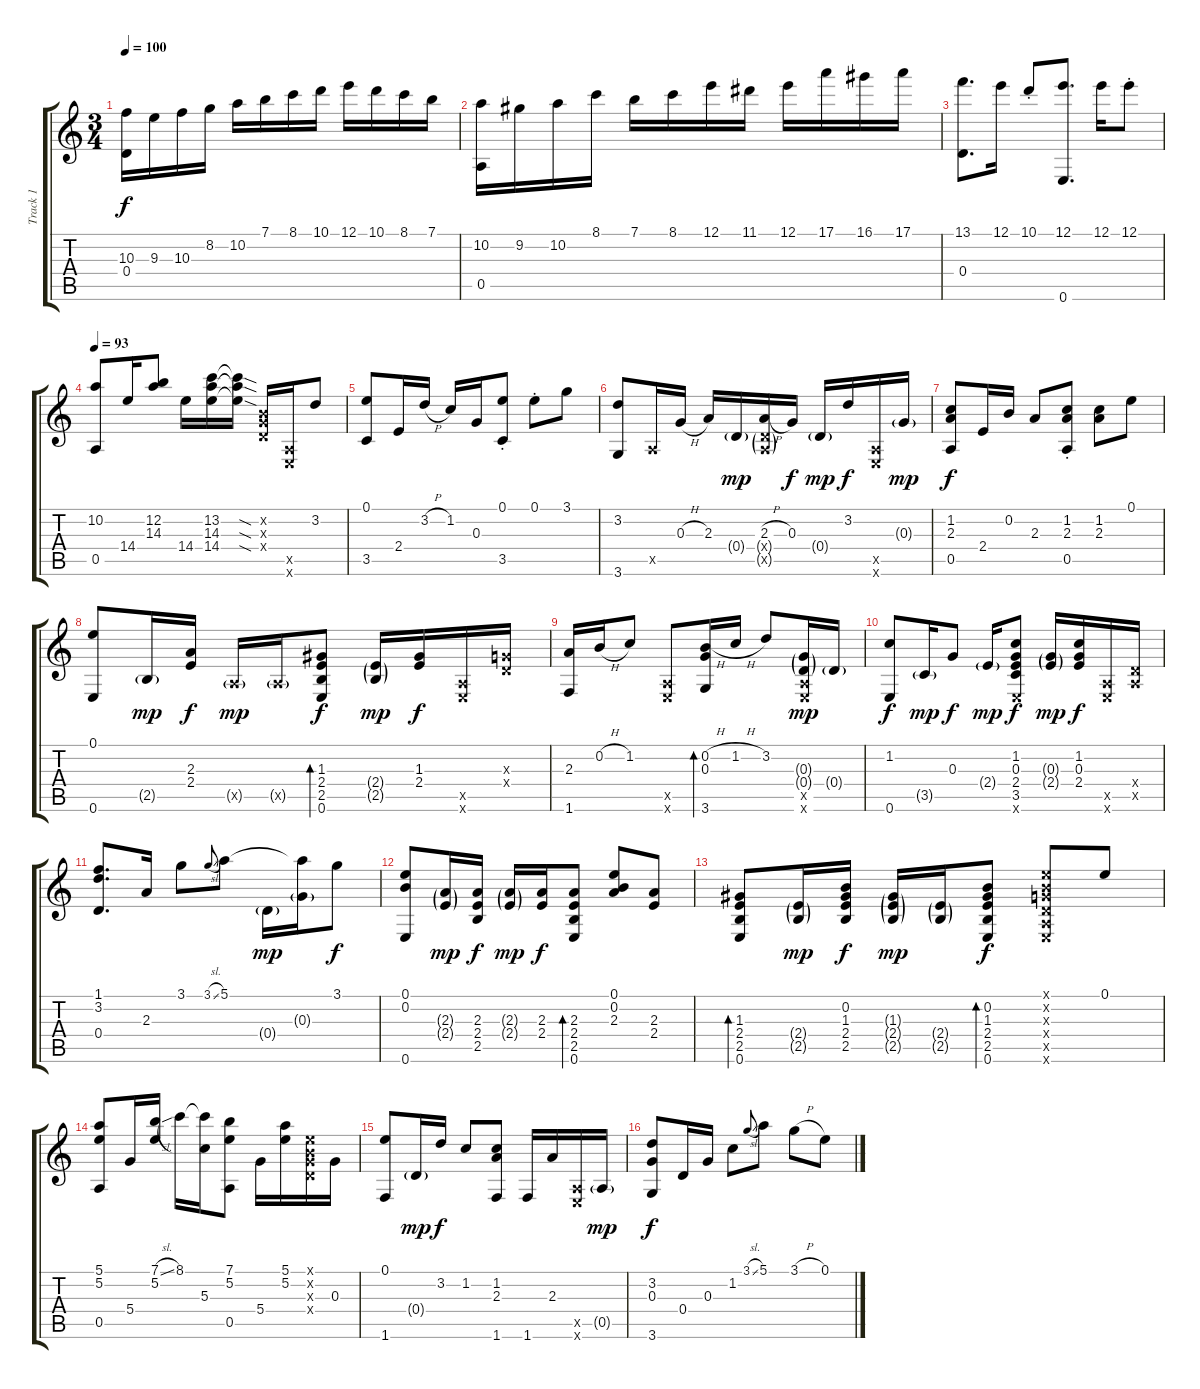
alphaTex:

\track ("Track 1" "Track 1") {instrument acousticguitarsteel}
\staff {score tabs}
\tuning (E4 B3 G3 D3 A2 E2) {hide}
\ts (3 4)
\tempo 100
\clef g2
\ks c
(10.3 0.4).16{dy f} 9.3.16 10.3.16 8.2.16 10.2.16 7.1.16 8.1.16 10.1.16 12.1.16 10.1.16 8.1.16 7.1.16 |
(10.2 0.5).16 9.2.16 10.2.16 8.1.16 7.1.16 8.1.16 12.1.16 11.1.16 12.1.16 17.1.16 16.1.16 17.1.16 |
(13.1 0.4).8{d} 12.1.16 10.1{st}.8 (12.1 0.6).8{d} 12.1.16 12.1{st}.8 |
\tempo 93
(10.2 0.5).8 14.4.16 (12.2 14.3).8 14.4.16 (13.2 14.3 14.4).16 (13.2{sod t} 14.3{sod t} 14.4{sod t}).16 (0.2{x} 0.3{x} 0.4{x}).16 (0.5{x} 0.6{x}).16 3.2.8 |
(0.1 3.5).8 2.4.16 3.2{h}.16 1.2.16 0.3.16 (0.1{st} 3.5).8 0.1{st}.8 3.1.8 |
(3.2 3.6).8 0.5{x}.16 0.3{h}.16 2.3.16 0.4{g}.16{dy mp} (2.3{h} 0.4{g x} 0.5{g x}).16 0.3.16{dy f} 0.4{g}.16{dy mp} 3.2.16{dy f} (0.5{x} 0.6{x}).16 0.3{g}.16{dy mp} |
(1.2 2.3 0.5).8{dy f} 2.4.16 0.2.16 2.3.8 (1.2{st} 2.3{st} 0.5).8 (1.2 2.3).8 0.1.8 |
(0.1 0.6).8 2.5{g}.16{dy mp} (2.3 2.4).16{dy f} 0.5{g x}.16{dy mp} 0.5{g x}.16 (1.3 2.4 2.5 0.6).8{bd 60 dy f} (2.4{g} 2.5{g}).16{dy mp} (1.3 2.4).16{dy f} (0.5{x} 0.6{x}).16 (0.3{x} 0.4{x}).16 |
(2.3 1.6).16 0.2{h}.16 1.2.8 (0.5{x} 0.6{x}).8 (0.2{h} 0.3 3.6).16{bd 60} 1.2{h}.16 3.2.8 (0.3{g} 0.4{g} 0.5{x} 0.6{x}).16{dy mp} 0.4{g}.16 |
(1.2 0.6).8{dy f} 3.5{g}.16{dy mp} 0.3.8{dy f} 2.4{g}.16{dy mp} (1.2 0.3 2.4 3.5 0.6{x}).8{dy f} (0.3{g} 2.4{g}).16{dy mp} (1.2 0.3 2.4).16{dy f} (0.5{x} 0.6{x}).16 (0.4{x} 0.5{x}).16 |
(1.1 3.2 0.4).8{d} 2.3.16 3.1.8 3.1{sl}.8{gr onbeat} 5.1.8 0.4{g}.16{dy mp} (5.1{t} 0.3{g}).16 3.1.8{dy f} |
(0.1 0.2 0.6).8 (2.3{g} 2.4{g}).16{dy mp} (2.3 2.4 2.5).16{dy f} (2.3{g} 2.4{g}).16{dy mp} (2.3 2.4).16{dy f} (2.3 2.4 2.5 0.6).8{bd 60} (0.1 0.2 2.3).8 (2.3 2.4).8 |
(1.3 2.4 2.5 0.6).8{bd 60} (2.4{g} 2.5{g}).16{dy mp} (0.2 1.3 2.4 2.5).16{dy f} (1.3{g} 2.4{g} 2.5{g}).16{dy mp} (2.4{g} 2.5{g}).16 (0.2 1.3 2.4 2.5 0.6).8{bd 60 dy f} (0.1{x} 0.2{x} 0.3{x} 0.4{x} 0.5{x} 0.6{x}).8 0.1.8 |
(5.1 5.2 0.5).8 5.4.16 (7.1{sl} 5.2).16 8.1.16 (8.1{t} 5.3).16 (7.1 5.2 0.5).8 5.4.16 (5.1 5.2).16 (0.1{x} 0.2{x} 0.3{x} 0.4{x}).16 0.3.16 |
(0.1 1.6).8 0.4{g}.16{dy mp} 3.2.16{dy f} 1.2.8 (1.2 2.3 1.6).8 1.6.16 2.3.16 (0.5{x} 0.6{x}).16 0.5{g}.16{dy mp} |
(3.2 0.3 3.6).8{dy f} 0.4.16 0.3.16 1.2.8 3.1{sl}.8{gr onbeat} 5.1.8 3.1{h}.8 0.1.8
